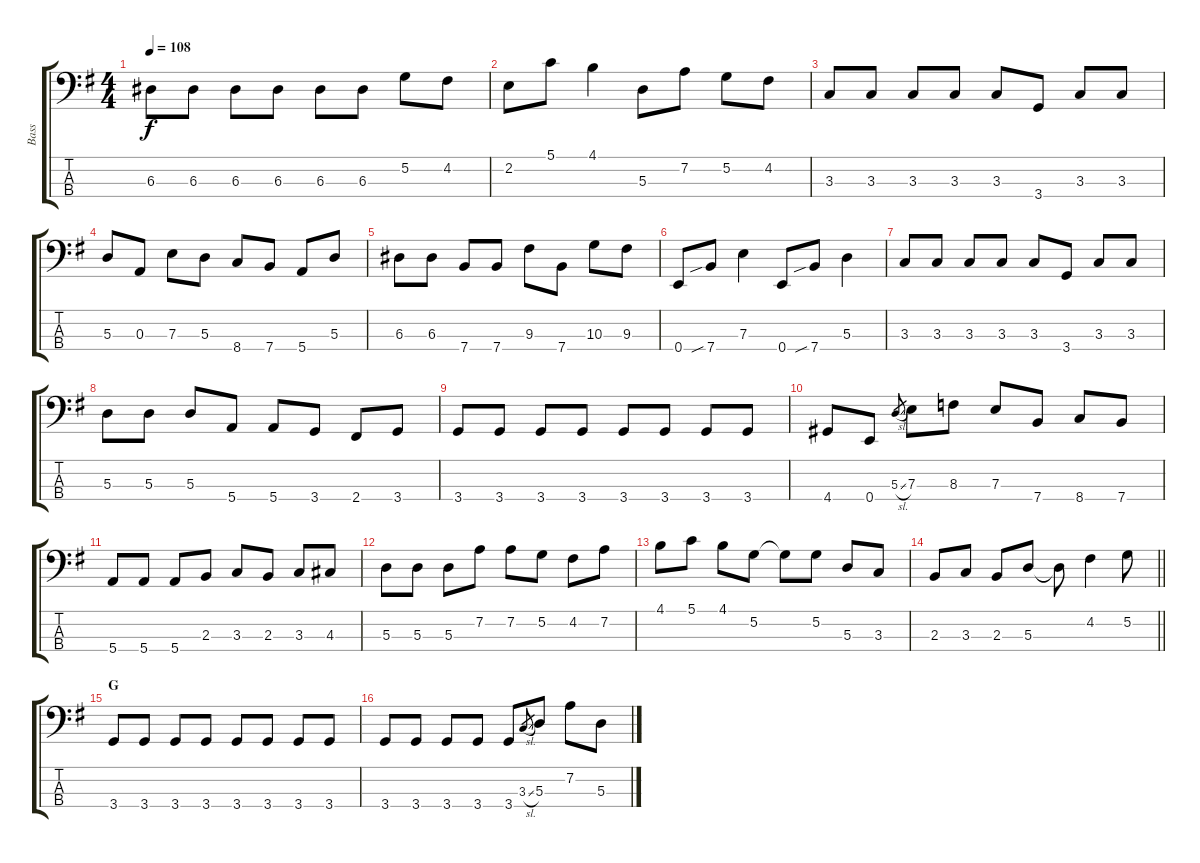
\track ("Bass" "Bass") {instrument electricbasspick}
\staff {score tabs}
\tuning (G2 D2 A1 E1) {hide}
\ts (4 4)
\tempo 108
\clef f4
\ks g
6.3.8{dy f} 6.3.8 6.3.8 6.3.8 6.3.8 6.3.8 5.2.8 4.2.8 |
2.2.8 5.1.8 4.1.4 5.3.8 7.2.8 5.2.8 4.2.8 |
3.3.8 3.3.8 3.3.8 3.3.8 3.3.8 3.4.8 3.3.8 3.3.8 |
5.3.8 0.3.8 7.3.8 5.3.8 8.4.8 7.4.8 5.4.8 5.3.8 |
6.3.8 6.3.8 7.4.8 7.4.8 9.3.8 7.4.8 10.3.8 9.3.8 |
0.4.8 7.4{sib}.8 7.3.4 0.4.8 7.4{sib}.8 5.3.4 |
3.3.8 3.3.8 3.3.8 3.3.8 3.3.8 3.4.8 3.3.8 3.3.8 |
5.3.8 5.3.8 5.3.8 5.4.8 5.4.8 3.4.8 2.4.8 3.4.8 |
3.4.8 3.4.8 3.4.8 3.4.8 3.4.8 3.4.8 3.4.8 3.4.8 |
4.4.8 0.4.8 5.3{sl}.8{gr} 7.3.8 8.3.8 7.3.8 7.4.8 8.4.8 7.4.8 |
5.4.8 5.4.8 5.4.8 2.3.8 3.3.8 2.3.8 3.3.8 4.3.8 |
5.3.8 5.3.8 5.3.8 7.2.8 7.2.8 5.2.8 4.2.8 7.2.8 |
4.1.8 5.1.8 4.1.8 5.2.8 5.2{t}.8 5.2.8 5.3.8 3.3.8 |
\barLineRight lightlight
2.3.8 3.3.8 2.3.8 5.3.8 5.3{t}.8 4.2.4 5.2.8 |
\section ("" "G")
3.4.8 3.4.8 3.4.8 3.4.8 3.4.8 3.4.8 3.4.8 3.4.8 |
3.4.8 3.4.8 3.4.8 3.4.8 3.4.8 3.3{sl}.8{gr} 5.3.8 7.2.8 5.3.8
